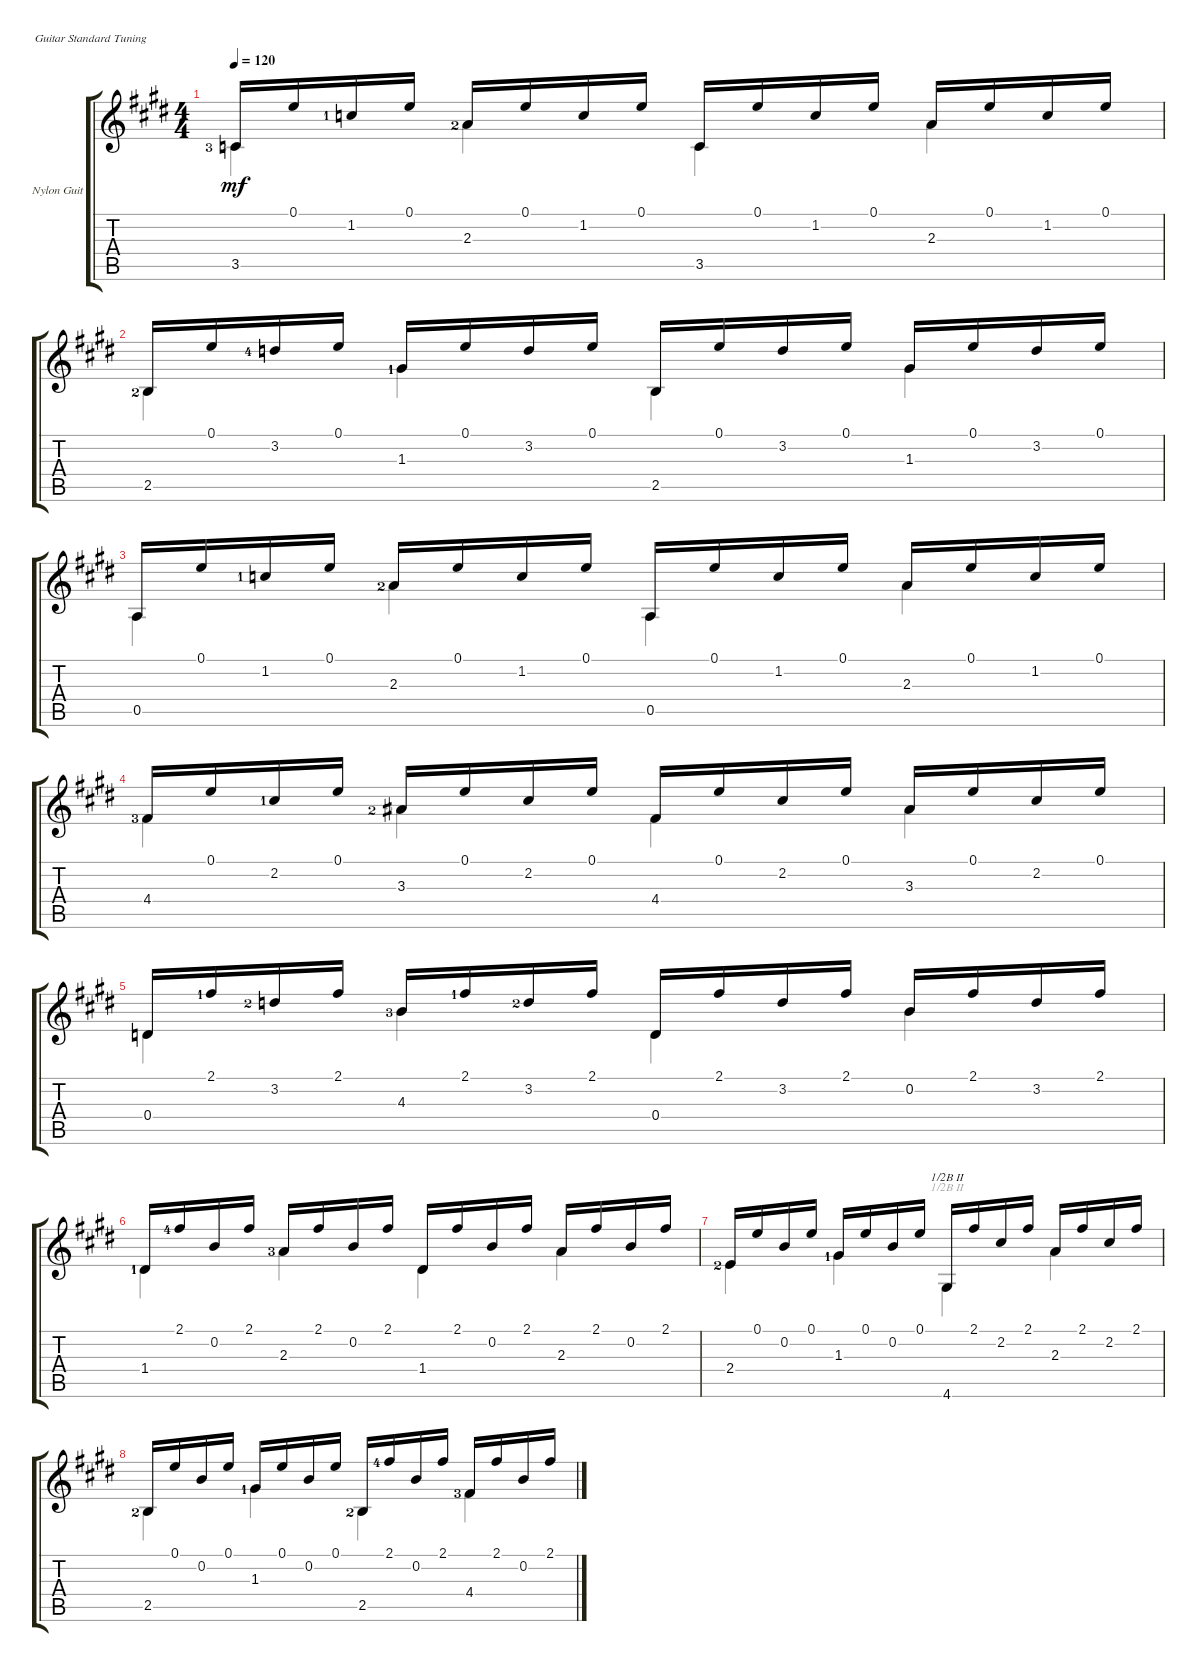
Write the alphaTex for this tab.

\defaultSystemsLayout 4
\bracketExtendMode groupsimilarinstruments
\firstSystemTrackNameOrientation horizontal
\otherSystemsTrackNameOrientation horizontal
\track ("Nylon Guitar" "Nylon Guit") {instrument acousticguitarsteel}
\staff {score tabs}
\tuning (E4 B3 G3 D3 A2 E2)
\voice
\ts (4 4)
\tempo 120
\clef g2
\ks e
3.5{lf 4}.16{dy mf} 0.1.16 1.2{lf 2}.16 0.1.16 2.3{lf 3}.16 0.1.16 1.2.16 0.1.16 3.5.16 0.1.16 1.2.16 0.1.16 2.3.16 0.1.16 1.2.16 0.1.16 |
2.5{lf 3}.16 0.1.16 3.2{lf 5}.16 0.1.16 1.3{lf 2}.16 0.1.16 3.2.16 0.1.16 2.5.16 0.1.16 3.2.16 0.1.16 1.3.16 0.1.16 3.2.16 0.1.16 |
0.5.16 0.1.16 1.2{lf 2}.16 0.1.16 2.3{lf 3}.16 0.1.16 1.2.16 0.1.16 0.5.16 0.1.16 1.2.16 0.1.16 2.3.16 0.1.16 1.2.16 0.1.16 |
4.4{lf 4}.16 0.1.16 2.2{lf 2}.16 0.1.16 3.3{lf 3}.16 0.1.16 2.2.16 0.1.16 4.4.16 0.1.16 2.2.16 0.1.16 3.3.16 0.1.16 2.2.16 0.1.16 |
0.4.16 2.1{lf 2}.16 3.2{lf 3}.16 2.1.16 4.3{lf 4}.16 2.1{lf 2}.16 3.2{lf 3}.16 2.1.16 0.4.16 2.1.16 3.2.16 2.1.16 0.2.16 2.1.16 3.2.16 2.1.16 |
1.4{lf 2}.16 2.1{lf 5}.16 0.2.16 2.1.16 2.3{lf 4}.16 2.1.16 0.2.16 2.1.16 1.4.16 2.1.16 0.2.16 2.1.16 2.3.16 2.1.16 0.2.16 2.1.16 |
2.4{lf 3}.16 0.1.16 0.2.16 0.1.16 1.3{lf 2}.16 0.1.16 0.2.16 0.1.16 4.6.16{barre (2 half)} 2.1.16 2.2.16 2.1.16 2.3.16 2.1.16 2.2.16 2.1.16 |
2.5{lf 3}.16 0.1.16 0.2.16 0.1.16 1.3{lf 2}.16 0.1.16 0.2.16 0.1.16 2.5{lf 3}.16 2.1{lf 5}.16 0.2.16 2.1.16 4.4{lf 4}.16 2.1.16 0.2.16 2.1.16
\voice
\clef g2
\ottava regular
\simile none
\ks e
3.5{lf 4}.4{dy mf} 2.3{lf 3}.4 3.5.4 2.3.4 |
2.5{lf 3}.4 1.3{lf 2}.4 2.5.4 1.3.4 |
0.5.4 2.3{lf 3}.4 0.5.4 2.3.4 |
4.4{lf 4}.4 3.3{lf 3}.4 4.4.4 3.3.4 |
0.4.4 4.3.4 0.4.4 0.2.4 |
1.4{lf 2}.4 2.3{lf 4}.4 1.4.4 2.3.4 |
2.4{lf 3}.4 1.3{lf 2}.4 4.6.4{barre (2 half)} 2.3.4 |
2.5{lf 3}.4 1.3{lf 2}.4 2.5{lf 3}.4 4.4{lf 4}.4
